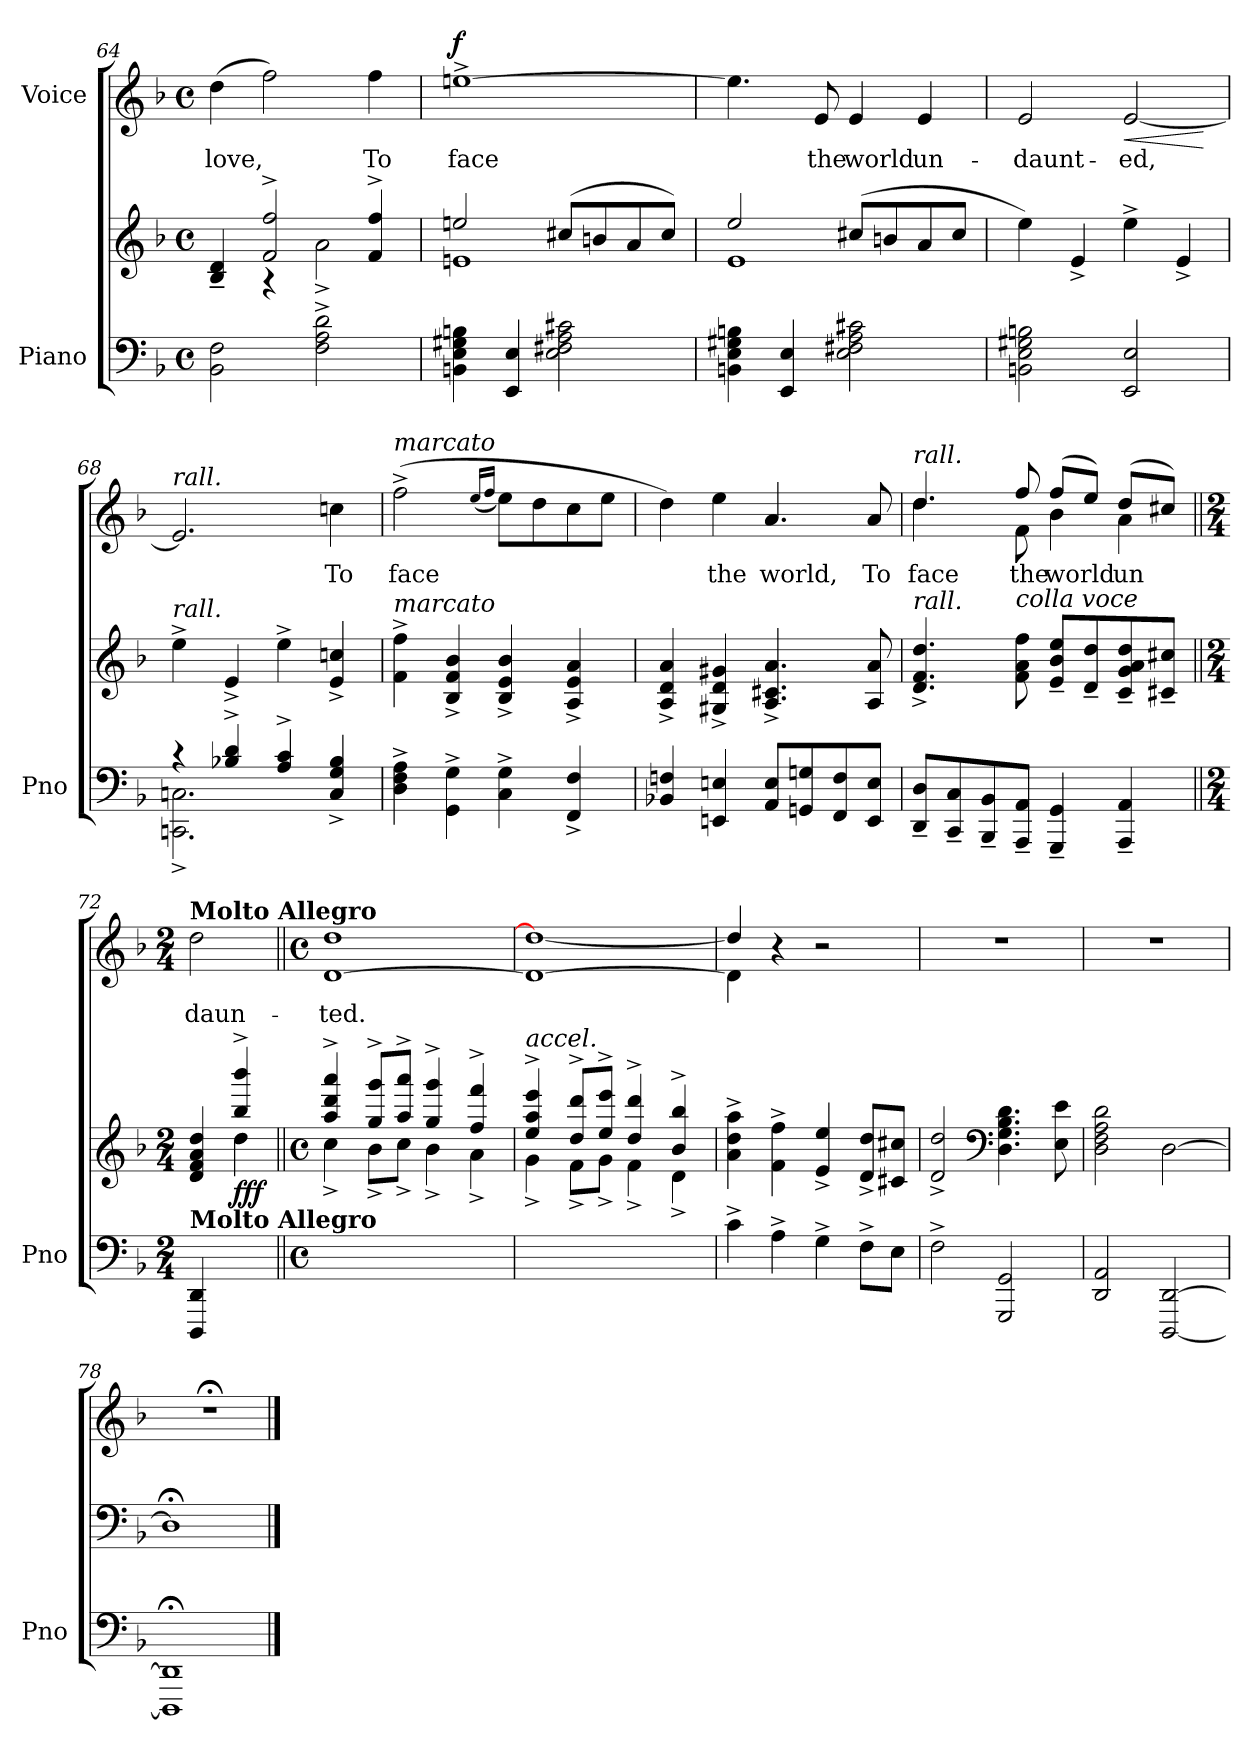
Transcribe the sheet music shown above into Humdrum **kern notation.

**kern	**kern	**dynam	**kern	**text	**dynam
*part2	*part2	*part2	*part1	*part1	*part1
*staff3	*staff2	*staff2/3	*staff1	*staff1	*staff1
*I"Piano	*	*	*I"Voice	*	*
*I'Pno	*	*	*	*	*
*clefF4	*clefG2	*	*clefG2	*	*
*k[b-]	*k[b-]	*	*k[b-]	*	*
*M4/4	*M4/4	*	*M4/4	*	*
*met(c)	*met(c)	*	*met(c)	*	*
=64	=64	=64	=64	=64	=64
*	*^	*	*	*	*
2BB-\ 2F\	4B-/~> 4d/~>	4ryy	.	(4dd\	love,	.
.	2f/^ 2ff/^	4r	.	2ff\)	.	.
2F\^< 2A\^< 2d\^<	.	2a^\	.	.	.	.
.	4f/^ 4ff/^	.	.	4ff\	To	.
=65	=65	=65	=65	=65	=65	=65
!	!	!	!LO:DY:b	!	!	!
!	!	!	!LO:DY:n=1:b	!	!	!LO:DY:a
4BBn\ 4E\ 4G#X\ 4Bn\	2een/	1en	f other-dynamics	[1een^	face	f
4EE/ 4E/	.	.	.	.	.	.
2E\ 2F#X\ 2A\ 2c#X\	(8cc#X/L	.	.	.	.	.
.	8bn/	.	.	.	.	.
.	8a/	.	.	.	.	.
.	8cc#/J)	.	.	.	.	.
=66	=66	=66	=66	=66	=66	=66
4BBn\ 4E\ 4G#X\ 4Bn\	2ee/	1e	.	4.ee\]	.	.
4EE/ 4E/	.	.	.	.	.	.
.	.	.	.	8e/	the	.
2E\ 2F#X\ 2A\ 2c#X\	(8cc#X/L	.	.	4e/	world	.
.	8bn/	.	.	.	.	.
.	8a/	.	.	4e/	un-	.
.	8cc#/J	.	.	.	.	.
*	*v	*v	*	*	*	*
=67	=67	=67	=67	=67	=67
2BBn\ 2E\ 2G#X\ 2Bn\	4ee\)	.	2e/	-daunt-	.
.	4e^/	.	.	.	.
!	!	!	!	!	!LO:HP:b
2EE/ 2E/	4ee^\	.	[2e/	-ed,	<
.	4e^/	.	.	.	.
.	.	.	.	.	[
=68	=68	=68	=68	=68	=68
*^	*	*	*	*	*
!	!	!	!	!LO:TX:i:t=rall.	!	!
!	!	!LO:TX:i:t=rall.	!	!	!	!
4r	2.CCn\^ 2.Cn\^	4ee^\	.	2.e/]	.	.
4B-X/^ 4d/^	.	4e^>/	.	.	.	.
4A/^ 4c/^	.	4ee^\	.	.	.	.
4C/^> 4G/^> 4B-/^>	4ryy	4e/^> 4ccn/^>	.	4ccn\	To	.
=69	=69	=69	=69	=69	=69	=69
!	!	!	!	!LO:TX:i:t=marcato	!	!
!	!	!LO:TX:i:t=marcato	!	!	!	!
*v	*v	*	*	*	*	*
4D\^ 4F\^ 4A\^	4f\^ 4ff\^	.	(2ff^\	face	.
4GG\^ 4G\^	4B-/^> 4f/^> 4b-/^>	.	.	.	.
.	.	.	(16qee/LL	.	.
.	.	.	16qff/JJ	.	.
4C\^ 4G\^	4B-/^> 4e/^> 4b-/^>	.	8ee\L)	.	.
.	.	.	8dd\	.	.
4FF/^> 4F/^>	4A/^> 4e/^> 4a/^>	.	8cc\	.	.
.	.	.	8ee\J	.	.
=70	=70	=70	=70	=70	=70
4BB-X/ 4Fn/	4A/^> 4d/^> 4a/^>	.	4dd\)	.	.
4EEn/ 4En/	4G#X/^> 4d/^> 4g#X/^>	.	4ee\	the	.
8AA/ 8E/L	4.A/^> 4.c#X/^> 4.a/^>	.	4.a/	world,	.
8GGn/ 8Gn/	.	.	.	.	.
8FF/ 8F/	.	.	.	.	.
8EE/ 8E/J	8A/ 8a/	.	8a/	To	.
=71	=71	=71	=71	=71	=71
*	*	*	*^	*	*
!	!	!	!LO:TX:i:t=rall.	!	!	!
!	!LO:TX:i:t=rall.	!	!	!	!	!
8DD/~ 8D/~L	4.d/^> 4.f/^> 4.dd/^>	.	4.dd/	4.dd!\	face	.
8CC/~ 8C/~	.	.	.	.	.	.
8BBB-/~ 8BB-/~	.	.	.	.	.	.
!	!LO:TX:i:t=colla voce	!	!	!	!	!
8AAA/~ 8AA/~J	8f\ 8a\ 8ff\	.	8ff/	8f!\	the	.
4GGG/~ 4GG/~	8e/~> 8b-/~> 8ee/~>L	.	(>8ff/L	4b-!\	world	.
.	8d/~> 8dd/~>	.	8ee/J)	.	.	.
4AAA/~ 4AA/~	8c/~> 8g/~> 8a/~> 8dd/~>	.	(>8dd/L	4a!\	un	.
.	8c#X/~> 8cc#X/~>J	.	8cc#X/J)	.	.	.
*	*	*	*v	*v	*	*
=72||	=72||	=72||	=72||	=72||	=72||
*M2/4	*M2/4	*	*M2/4	*	*
*	*^	*	*	*	*
!	!	!	!	!LO:TX:a:B:t=Molto Allegro	!	!
!	!LO:TX:b:B:t=Molto Allegro	!	!	!	!	!
4DDD/ 4DD/	4d/ 4f/ 4a/ 4dd/	4ryy	.	2dd\	daun-	.
!	!	!	!LO:DY:b	!	!	!
4ryy	4bb-/^> 4bbb-/^>	4dd\	fff	.	.	.
=73||	=73||	=73||	=73||	=73||	=73||	=73||
*M4/4	*M4/4	*	*	*M4/4	*	*
*met(c)	*met(c)	*	*	*met(c)	*	*
*	*	*	*	*^	*	*
1ryy	4aa/^> 4ddd/^> 4aaa/^>	4cc^<\	.	[<1d	1dd	-ted.	.
.	8gg/^> 8ggg/^>L	8b-^<\L	.	.	.	.	.
.	8aa/^> 8aaa/^>J	8cc^<\J	.	.	.	.	.
.	4gg/^> 4ggg/^>	4b-^<\	.	.	.	.	.
.	4ff/^> 4fff/^>	4a^<\	.	.	.	.	.
=74	=74	=74	=74	=74	=74	=74	=74
!	!LO:TX:i:t=accel.	!	!	!	!	!	!
1ryy	4ee/^> 4aa/^> 4eee/^>	4g^<\	.	1d_	1dd!_	.	.
.	8dd/^> 8ddd/^>L	8f^<\L	.	.	.	.	.
.	8ee/^> 8eee/^>J	8g^<\J	.	.	.	.	.
.	4dd/^> 4ddd/^>	4f^<\	.	.	.	.	.
.	4b-/^> 4bb-/^>	4d^<\	.	.	.	.	.
*	*v	*v	*	*	*	*	*
=75	=75	=75	=75	=75	=75	=75
4c^\	4a\^ 4dd\^ 4aa\^	.	4d\]	4dd!/]	.	.
4A^\	4f\^ 4ff\^	.	4r	2.ryy	.	.
4G^\	4e/^> 4ee/^>	.	2r	.	.	.
8F^\L	8d/^> 8dd/^>L	.	.	.	.	.
8E\J	8c#X/ 8cc#X/J	.	.	.	.	.
*	*	*	*v	*v	*	*
=76	=76	=76	=76	=76	=76
2F^\	2d/^> 2dd/^>	.	1r	.	.
*	*clefF4	*	*	*	*
!	!	!LO:DY:b	!	!	!
2GGG/ 2GG/	4.D\ 4.G\ 4.B-\ 4.d\	other-dynamics	.	.	.
!	!	!LO:DY:b	!	!	!
.	8E\ 8e\	other-dynamics	.	.	.
=77	=77	=77	=77	=77	=77
!	!	!LO:DY:b	!	!	!
2DD/ 2AA/	2D\ 2F\ 2A\ 2d\	other-dynamics	1r	.	.
!	!	!LO:DY:b	!	!	!
[2DDD/ [2DD/	[<2D\	other-dynamics	.	.	.
=78	=78	=78	=78	=78	=78
1DDD];< 1DD];<	1D;<]	.	1r;<	.	.
==	==	==	==	==	==
*-	*-	*-	*-	*-	*-
